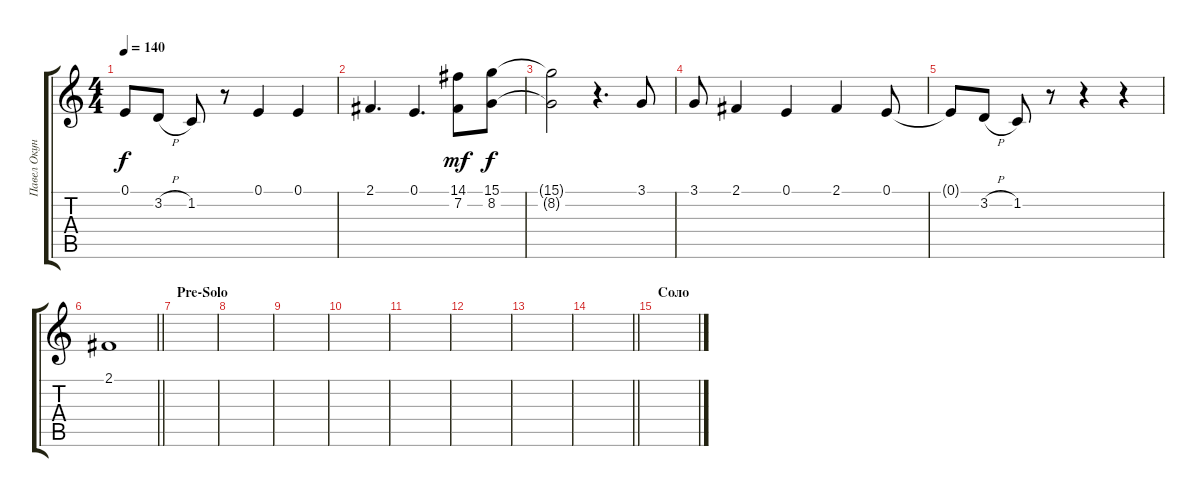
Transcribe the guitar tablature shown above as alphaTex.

\track ("Павел Окунев" "Павел Окун") {instrument frenchhorn}
\staff {score tabs}
\tuning (E4 B3 G3 D3 A2 E2) {hide}
\ts (4 4)
\tempo 140
\clef g2
\ks c
0.1{t}.8{dy f} 3.2{h}.8 1.2.8 r.8 0.1.4 0.1.4 |
2.1.4{d} 0.1.4{d} (14.1 7.2).8{dy mf} (15.1 8.2).8{dy f} |
(15.1{t} 8.2{t}).2 r.4{d} 3.1.8 |
3.1.8 2.1.4 0.1.4 2.1.4 0.1.8 |
0.1{t}.8 3.2{h}.8 1.2.8 r.8 r.4 r.4 |
\barLineRight lightlight
2.1.1 |
\section ("" "Pre-Solo")
|
|
|
|
|
|
|
\barLineRight lightlight
|
\section ("" "Соло")
